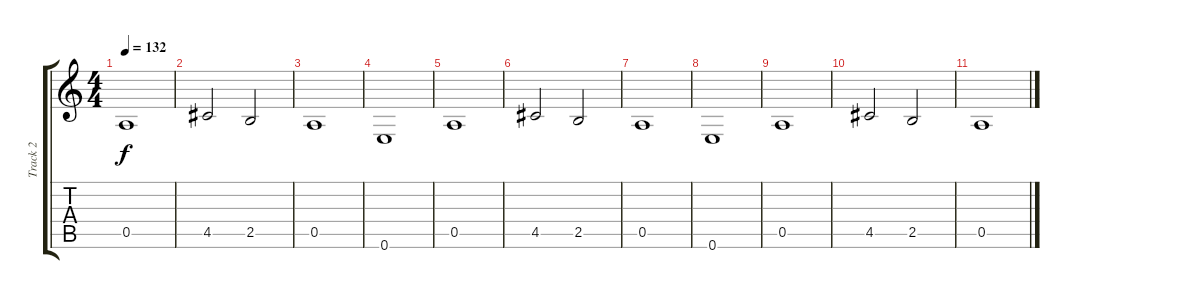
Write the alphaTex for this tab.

\track ("Track 2" "Track 2") {instrument acousticbass}
\staff {score tabs}
\tuning (E4 B3 G3 D3 A2 E2) {hide}
\ts (4 4)
\tempo 132
\clef g2
\ks c
0.5.1{dy f} |
4.5.2 2.5.2 |
0.5.1 |
0.6.1 |
0.5.1 |
4.5.2 2.5.2 |
0.5.1 |
0.6.1 |
0.5.1 |
4.5.2 2.5.2 |
0.5.1
